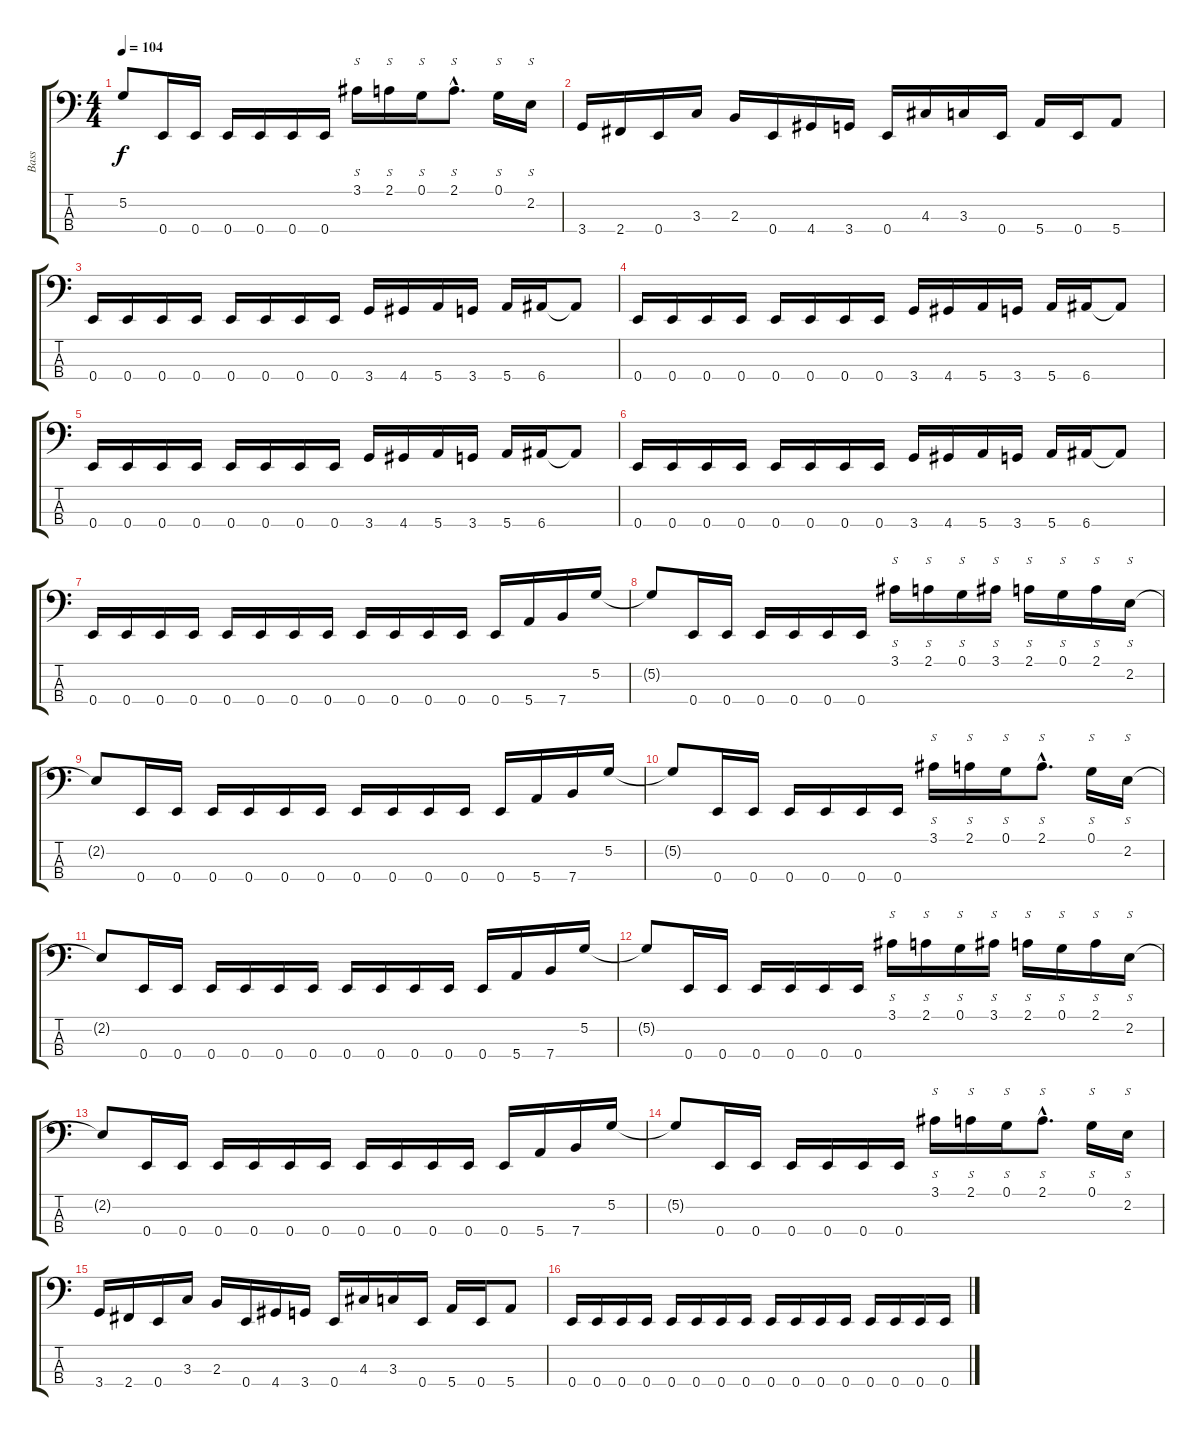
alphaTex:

\track ("Bass" "Bass") {instrument electricbassfinger}
\staff {score tabs}
\tuning (G2 D2 A1 E1) {hide}
\ts (4 4)
\tempo 104
\clef f4
\ks c
5.2{t}.8{dy f} 0.4.16 0.4.16 0.4.16 0.4.16 0.4.16 0.4.16 3.1.16{s} 2.1.16{s} 0.1.16{s} 2.1{hac}.8{s d} 0.1.16{s} 2.2.16{s} |
3.4.16 2.4.16 0.4.16 3.3.16 2.3.16 0.4.16 4.4.16 3.4.16 0.4.16 4.3.16 3.3.16 0.4.16 5.4.16 0.4.16 5.4.8 |
0.4.16 0.4.16 0.4.16 0.4.16 0.4.16 0.4.16 0.4.16 0.4.16 3.4.16 4.4.16 5.4.16 3.4.16 5.4.16 6.4.16 6.4{t}.8 |
0.4.16 0.4.16 0.4.16 0.4.16 0.4.16 0.4.16 0.4.16 0.4.16 3.4.16 4.4.16 5.4.16 3.4.16 5.4.16 6.4.16 6.4{t}.8 |
0.4.16 0.4.16 0.4.16 0.4.16 0.4.16 0.4.16 0.4.16 0.4.16 3.4.16 4.4.16 5.4.16 3.4.16 5.4.16 6.4.16 6.4{t}.8 |
0.4.16 0.4.16 0.4.16 0.4.16 0.4.16 0.4.16 0.4.16 0.4.16 3.4.16 4.4.16 5.4.16 3.4.16 5.4.16 6.4.16 6.4{t}.8 |
0.4.16 0.4.16 0.4.16 0.4.16 0.4.16 0.4.16 0.4.16 0.4.16 0.4.16 0.4.16 0.4.16 0.4.16 0.4.16 5.4.16 7.4.16 5.2.16 |
5.2{t}.8 0.4.16 0.4.16 0.4.16 0.4.16 0.4.16 0.4.16 3.1.16{s} 2.1.16{s} 0.1.16{s} 3.1.16{s} 2.1.16{s} 0.1.16{s} 2.1.16{s} 2.2.16{s} |
2.2{t}.8 0.4.16 0.4.16 0.4.16 0.4.16 0.4.16 0.4.16 0.4.16 0.4.16 0.4.16 0.4.16 0.4.16 5.4.16 7.4.16 5.2.16 |
5.2{t}.8 0.4.16 0.4.16 0.4.16 0.4.16 0.4.16 0.4.16 3.1.16{s} 2.1.16{s} 0.1.16{s} 2.1{hac}.8{s d} 0.1.16{s} 2.2.16{s} |
2.2{t}.8 0.4.16 0.4.16 0.4.16 0.4.16 0.4.16 0.4.16 0.4.16 0.4.16 0.4.16 0.4.16 0.4.16 5.4.16 7.4.16 5.2.16 |
5.2{t}.8 0.4.16 0.4.16 0.4.16 0.4.16 0.4.16 0.4.16 3.1.16{s} 2.1.16{s} 0.1.16{s} 3.1.16{s} 2.1.16{s} 0.1.16{s} 2.1.16{s} 2.2.16{s} |
2.2{t}.8 0.4.16 0.4.16 0.4.16 0.4.16 0.4.16 0.4.16 0.4.16 0.4.16 0.4.16 0.4.16 0.4.16 5.4.16 7.4.16 5.2.16 |
5.2{t}.8 0.4.16 0.4.16 0.4.16 0.4.16 0.4.16 0.4.16 3.1.16{s} 2.1.16{s} 0.1.16{s} 2.1{hac}.8{s d} 0.1.16{s} 2.2.16{s} |
3.4.16 2.4.16 0.4.16 3.3.16 2.3.16 0.4.16 4.4.16 3.4.16 0.4.16 4.3.16 3.3.16 0.4.16 5.4.16 0.4.16 5.4.8 |
0.4.16 0.4.16 0.4.16 0.4.16 0.4.16 0.4.16 0.4.16 0.4.16 0.4.16 0.4.16 0.4.16 0.4.16 0.4.16 0.4.16 0.4.16 0.4.16
